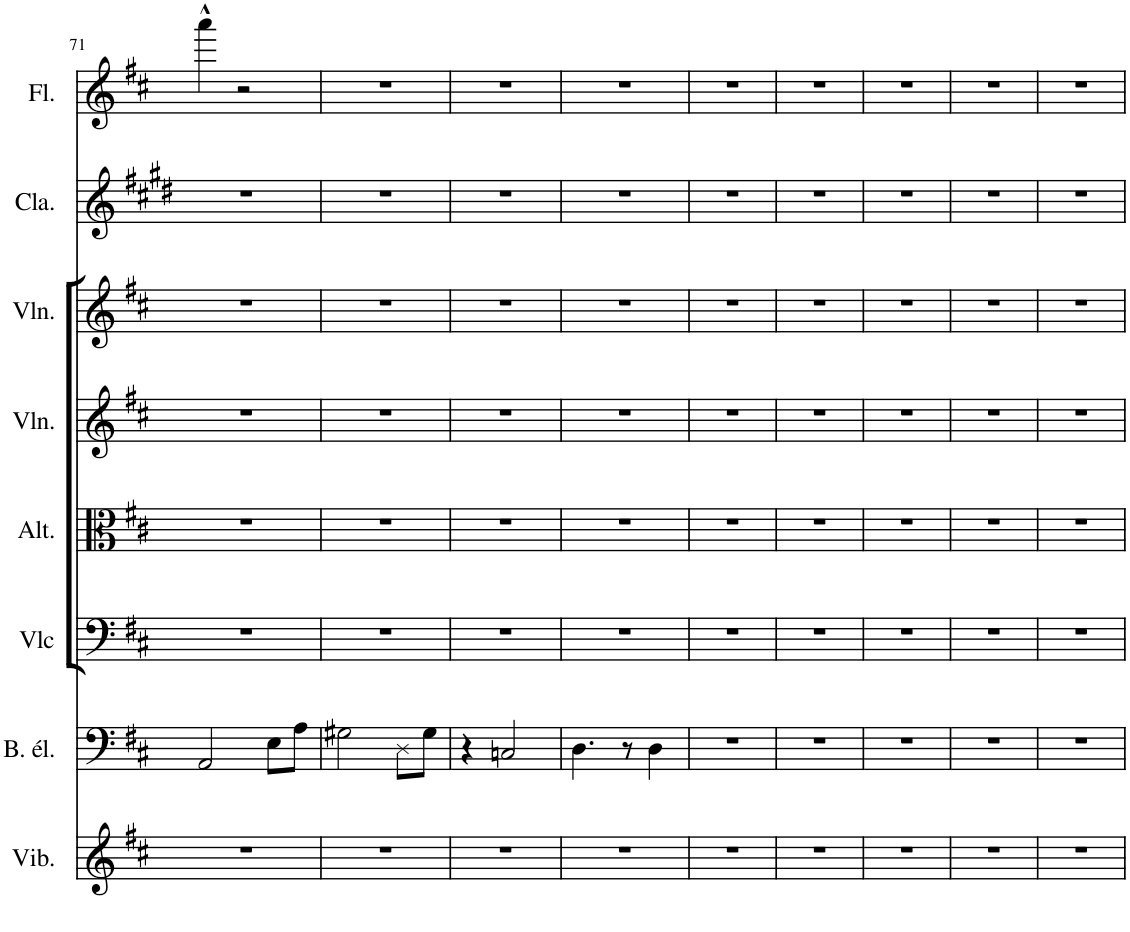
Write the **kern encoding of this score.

**kern	**kern	**kern	**kern	**kern	**kern	**kern	**kern
*part8	*part7	*part6	*part5	*part4	*part3	*part2	*part1
*staff8	*staff7	*staff6	*staff5	*staff4	*staff3	*staff2	*staff1
*I"Vibraphone	*I"Basse électrique	*I"Violoncelle	*I"Alto	*I"Violon	*I"Violon	*I"Clarinette	*I"Flûte
*I'Vib.	*I'B. él.	*I'Vlc	*I'Alt.	*I'Vln.	*I'Vln.	*I'Cla.	*I'Fl.
!!LO:PB:g=z
*clefG2	*clefF4	*clefF4	*clefC3	*clefG2	*clefG2	*clefG2	*clefG2
*	*Trd7c12	*	*	*	*	*Trd1c2	*
*k[f#c#]	*k[f#c#]	*k[f#c#]	*k[f#c#]	*k[f#c#]	*k[f#c#]	*k[f#c#g#d#]	*k[f#c#]
*M3/4	*M3/4	*M3/4	*M3/4	*M3/4	*M3/4	*M3/4	*M3/4
=71	=71	=71	=71	=71	=71	=71	=71
2.r	2AA/	2.r	2.r	2.r	2.r	2.r	4aaa^^\
.	.	.	.	.	.	.	2r
.	8E\L	.	.	.	.	.	.
.	8A\J	.	.	.	.	.	.
=72	=72	=72	=72	=72	=72	=72	=72
2.r	2G#X\	2.r	2.r	2.r	2.r	2.r	2.r
.	8D\L	.	.	.	.	.	.
.	8G#\J	.	.	.	.	.	.
=73	=73	=73	=73	=73	=73	=73	=73
2.r	4r	2.r	2.r	2.r	2.r	2.r	2.r
.	2Cn/	.	.	.	.	.	.
=74	=74	=74	=74	=74	=74	=74	=74
2.r	4.D\	2.r	2.r	2.r	2.r	2.r	2.r
.	8r	.	.	.	.	.	.
.	4D\	.	.	.	.	.	.
=75	=75	=75	=75	=75	=75	=75	=75
2.r	2.r	2.r	2.r	2.r	2.r	2.r	2.r
=76	=76	=76	=76	=76	=76	=76	=76
2.r	2.r	2.r	2.r	2.r	2.r	2.r	2.r
=77	=77	=77	=77	=77	=77	=77	=77
2.r	2.r	2.r	2.r	2.r	2.r	2.r	2.r
=78	=78	=78	=78	=78	=78	=78	=78
2.r	2.r	2.r	2.r	2.r	2.r	2.r	2.r
=79	=79	=79	=79	=79	=79	=79	=79
2.r	2.r	2.r	2.r	2.r	2.r	2.r	2.r
=	=	=	=	=	=	=	=
*-	*-	*-	*-	*-	*-	*-	*-
